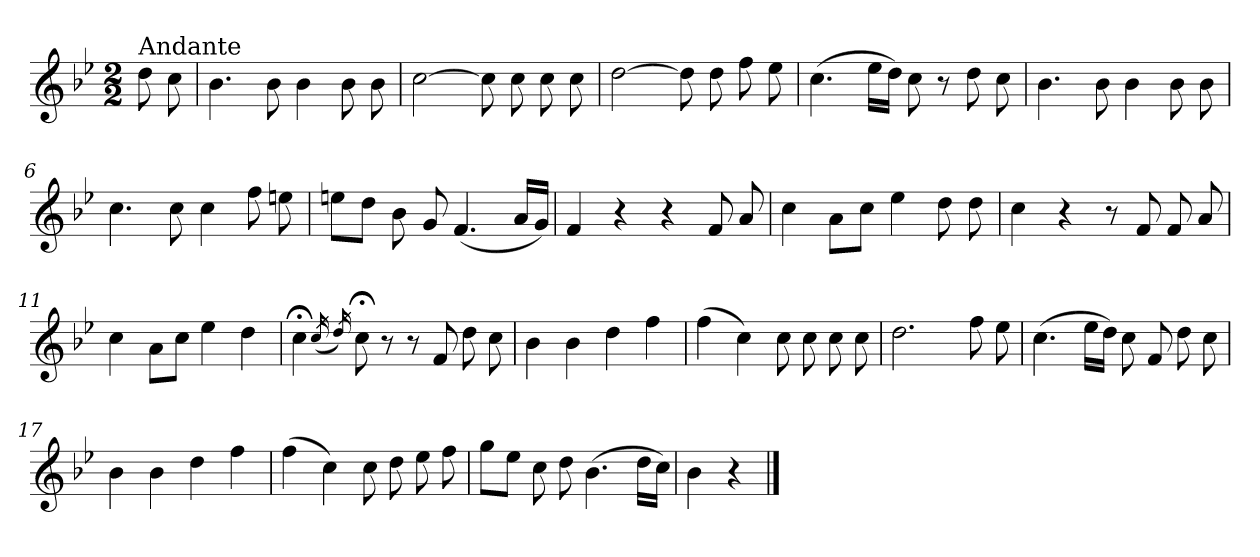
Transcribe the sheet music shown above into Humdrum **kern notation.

**kern
*part1
*staff1
*clefG2
*k[b-e-]
*B-:
*M2/2
=
!LO:TX:a:t=Andante
8dd\
8cc\
=1
4.b-\
8b-\
4b-\
8b-\
8b-\
=2
[2cc\
8cc\]
8cc\
8cc\
8cc\
=3
[2dd\
8dd\]
8dd\
8ff\
8ee-\
=4
(>4.cc\
16ee-\LL
16dd\JJ)
8cc\
8r
8dd\
8cc\
=5
4.b-\
8b-\
4b-\
8b-\
8b-\
!!LO:LB:g=z
=6
4.cc\
8cc\
4cc\
8ff\
8een\
=7
8een\L
8dd\J
8b-\
8g/
(<4.f/
16a/LL
16g/JJ)
=8
4f/
4r
4r
8f/
8a/
=9
4cc\
8a\L
8cc\J
4ee-\
8dd\
8dd\
=10
4cc\
4r
8r
8f/
8f/
8a/
!!LO:LB:g=z
=11
4cc\
8a\L
8cc\J
4ee-\
4dd\
=12
4cc;<\
(<16qcc/
16qdd/)
8cc;<\
8r
8r
8f/
8dd\
8cc\
=13
4b-\
4b-\
4dd\
4ff\
=14
(>4ff\
4cc\)
8cc\
8cc\
8cc\
8cc\
=15
2.dd\
8ff\
8ee-\
!!LO:LB:g=z
=16
(>4.cc\
16ee-\LL
16dd\JJ)
8cc\
8f/
8dd\
8cc\
=17
4b-\
4b-\
4dd\
4ff\
=18
(>4ff\
4cc\)
8cc\
8dd\
8ee-\
8ff\
=19
8gg\L
8ee-\J
8cc\
8dd\
(>4.b-\
16dd\LL
16cc\JJ)
=20
4b-\
4r
==
*-
